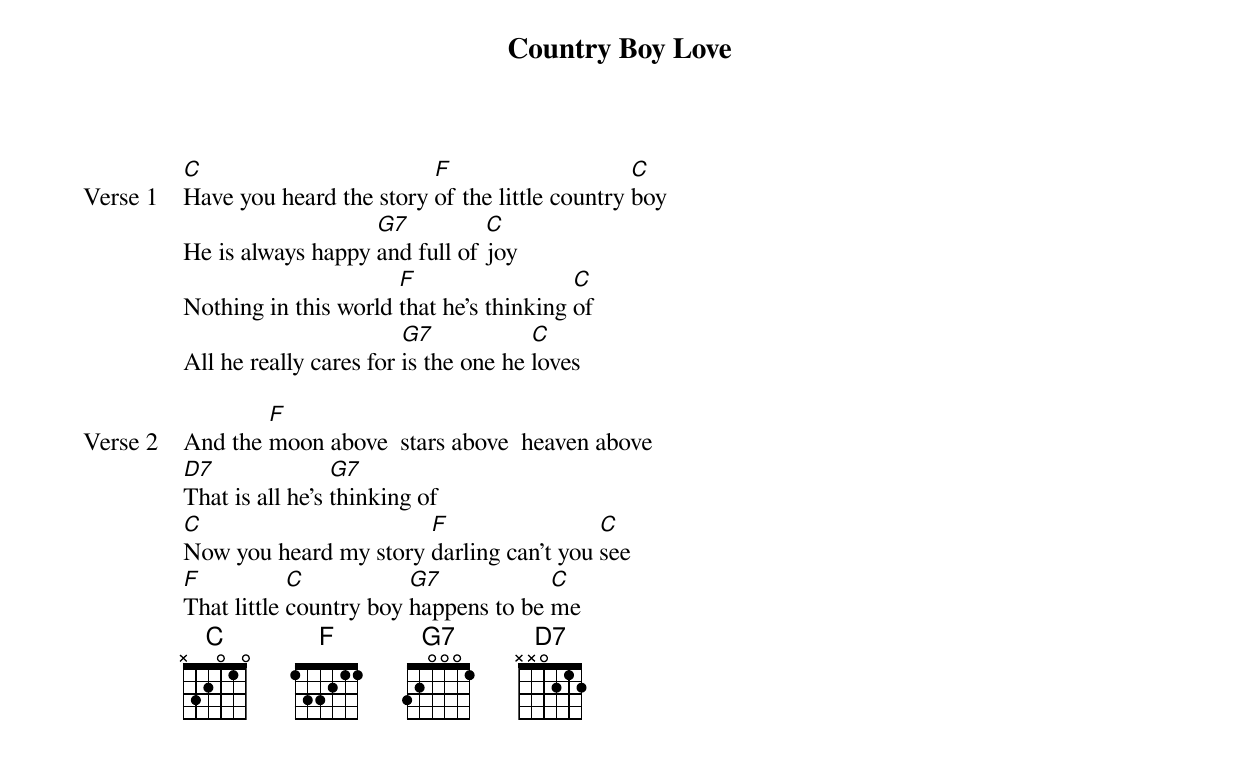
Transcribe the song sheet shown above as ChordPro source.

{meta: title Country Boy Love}
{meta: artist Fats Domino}
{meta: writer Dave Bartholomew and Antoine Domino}

{start_of_verse: Verse 1}
[C]Have you heard the story [F]of the little country [C]boy
He is always happy [G7]and full of [C]joy
Nothing in this world [F]that he's thinking [C]of
All he really cares for [G7]is the one he [C]loves
{end_of_verse}

{start_of_verse: Verse 2}
And the [F]moon above  stars above  heaven above
[D7]That is all he's [G7]thinking of
[C]Now you heard my story [F]darling can't you [C]see
[F]That little [C]country boy [G7]happens to be [C]me
{end_of_verse}
